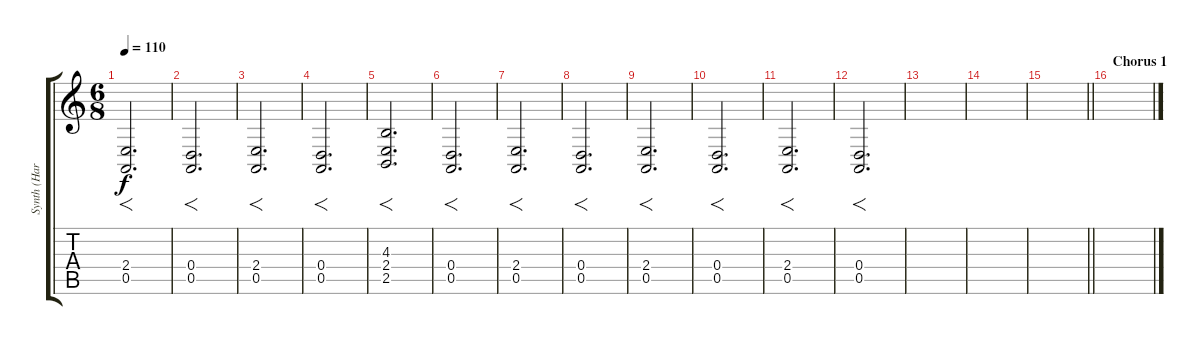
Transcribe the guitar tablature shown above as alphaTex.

\track ("Synth (Harmonics)" "Synth (Har") {instrument pad8sweep}
\staff {score tabs}
\tuning (E4 B3 G3 D3 A2 E2) {hide}
\ts (6 8)
\tempo 110
\clef g2
\ks c
(2.4 0.5).2{f d dy f} |
(0.4 0.5).2{f d} |
(2.4 0.5).2{f d} |
(0.4 0.5).2{f d} |
(4.3 2.4 2.5).2{f d} |
(0.4 0.5).2{f d} |
(2.4 0.5).2{f d} |
(0.4 0.5).2{f d} |
(2.4 0.5).2{f d} |
(0.4 0.5).2{f d} |
(2.4 0.5).2{f d} |
(0.4 0.5).2{f d} |
|
|
\barLineRight lightlight
|
\section ("" "Chorus 1")
